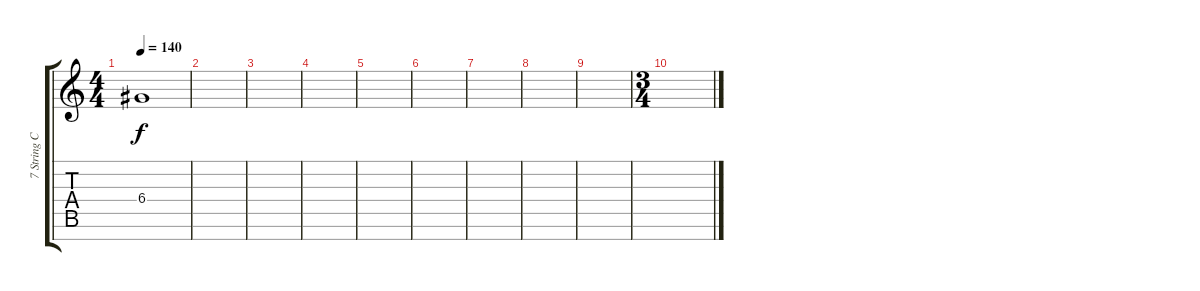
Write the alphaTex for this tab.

\track ("7 String Clean II" "7 String C") {instrument electricguitarjazz}
\staff {score tabs}
\tuning (E4 B3 G3 D3 A2 E2 B1) {hide}
\ts (4 4)
\tempo 140
\clef g2
\ks c
6.4{t}.1{dy f} |
|
|
|
|
|
|
|
|
\ts (3 4)
